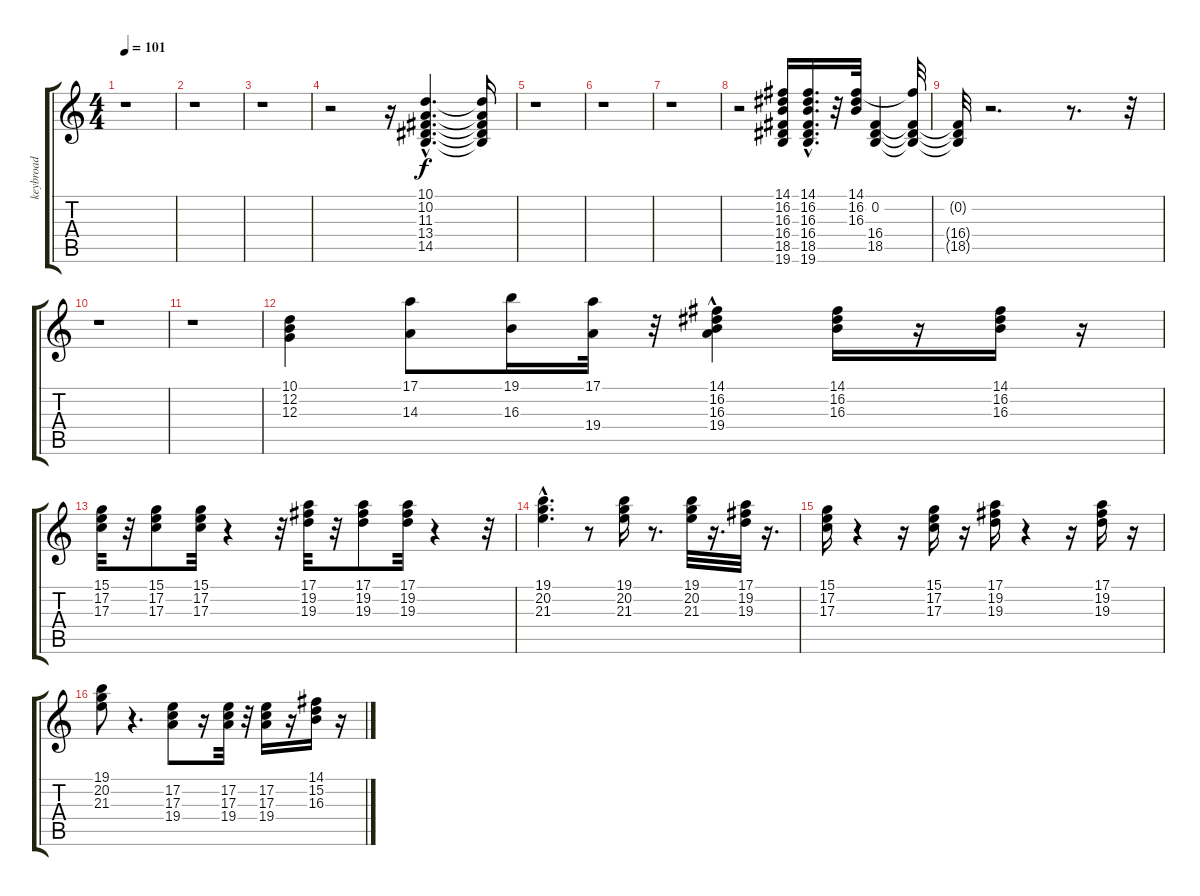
\track ("keybroad" "keybroad") {instrument brasssection}
\staff {score tabs}
\tuning (E4 B3 G3 D3 A2 E2) {hide}
\ts (4 4)
\tempo 101
\clef g2
\ks c
r.1{dy f instrument brasssection} |
r.1 |
r.1 |
r.2 r.16 (10.1{hac} 10.2{hac} 11.3{hac} 13.4{hac} 14.5{hac}).4{d} (10.1{t} 10.2{t} 11.3{t} 13.4{t} 14.5{t}).16 |
r.1 |
r.1 |
r.1 |
r.2 (14.1 16.2 16.3 16.4 18.5 19.6).16 (14.1 16.2 16.3 16.4{hac} 18.5 19.6{hac}).16{d} r.32 (14.1 16.2 16.3).32 (0.2 16.4 18.5).4 (14.1{t} 0.2{t} 16.4{t} 18.5{t}).32 |
(0.2{t} 16.4{t} 18.5{t}).32 r.2{d} r.8{d} r.32 |
r.1 |
r.1 |
(10.1 12.2 12.3).4 (17.1 14.3).8 (19.1 16.3).16 (17.1 19.4).32 r.32 (14.1{hac} 16.2{hac} 16.3 19.4).4 (14.1 16.2 16.3).16 r.16 (14.1 16.2 16.3).16 r.16 |
(15.1 17.2 17.3).32 r.32 (15.1 17.2 17.3).8 (15.1 17.2 17.3).32 r.4 r.32 (17.1 19.2 19.3).32 r.32 (17.1 19.2 19.3).8 (17.1 19.2 19.3).32 r.4 r.32 |
(19.1{hac} 20.2{hac} 21.3{hac}).4{d} r.8 (19.1 20.2 21.3).16 r.8{d} (19.1 20.2 21.3).32 r.16{d} (17.1 19.2 19.3).32 r.16{d} |
(15.1 17.2 17.3).16 r.4 r.16 (15.1 17.2 17.3).16 r.16 (17.1 19.2 19.3).16 r.4 r.16 (17.1 19.2 19.3).16 r.16 |
(19.1 20.2 21.3).8 r.4{d} (17.2 17.3 19.4).8 r.16 (17.2 17.3 19.4).32 r.32 (17.2 17.3 19.4).16 r.16 (14.1 15.2 16.3).16 r.16
